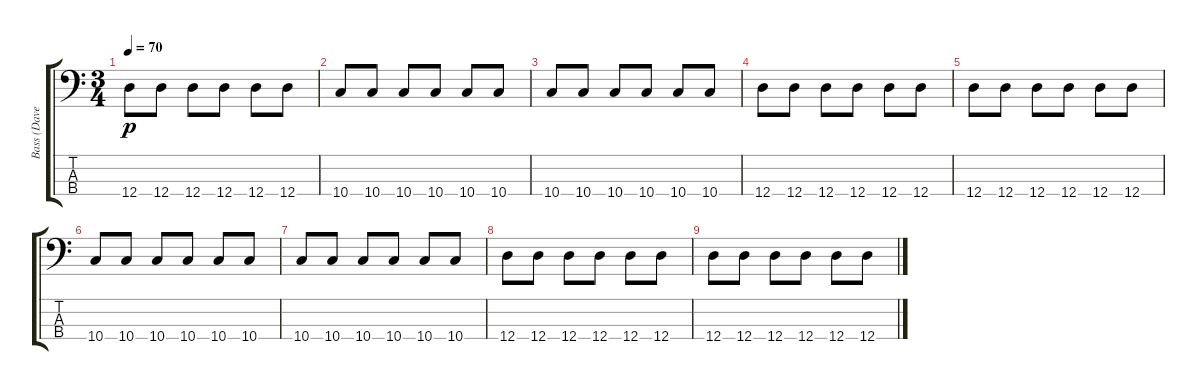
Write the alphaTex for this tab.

\track ("Bass (Dave)" "Bass (Dave") {instrument electricbassfinger}
\staff {score tabs}
\tuning (G2 D2 A1 D1) {hide}
\ts (3 4)
\tempo 70
\clef f4
\ks c
12.4.8{dy p} 12.4.8 12.4.8 12.4.8 12.4.8 12.4.8 |
10.4.8 10.4.8 10.4.8 10.4.8 10.4.8 10.4.8 |
10.4.8 10.4.8 10.4.8 10.4.8 10.4.8 10.4.8 |
12.4.8 12.4.8 12.4.8 12.4.8 12.4.8 12.4.8 |
12.4.8 12.4.8 12.4.8 12.4.8 12.4.8 12.4.8 |
10.4.8 10.4.8 10.4.8 10.4.8 10.4.8 10.4.8 |
10.4.8 10.4.8 10.4.8 10.4.8 10.4.8 10.4.8 |
12.4.8 12.4.8 12.4.8 12.4.8 12.4.8 12.4.8 |
12.4.8 12.4.8 12.4.8 12.4.8 12.4.8 12.4.8
